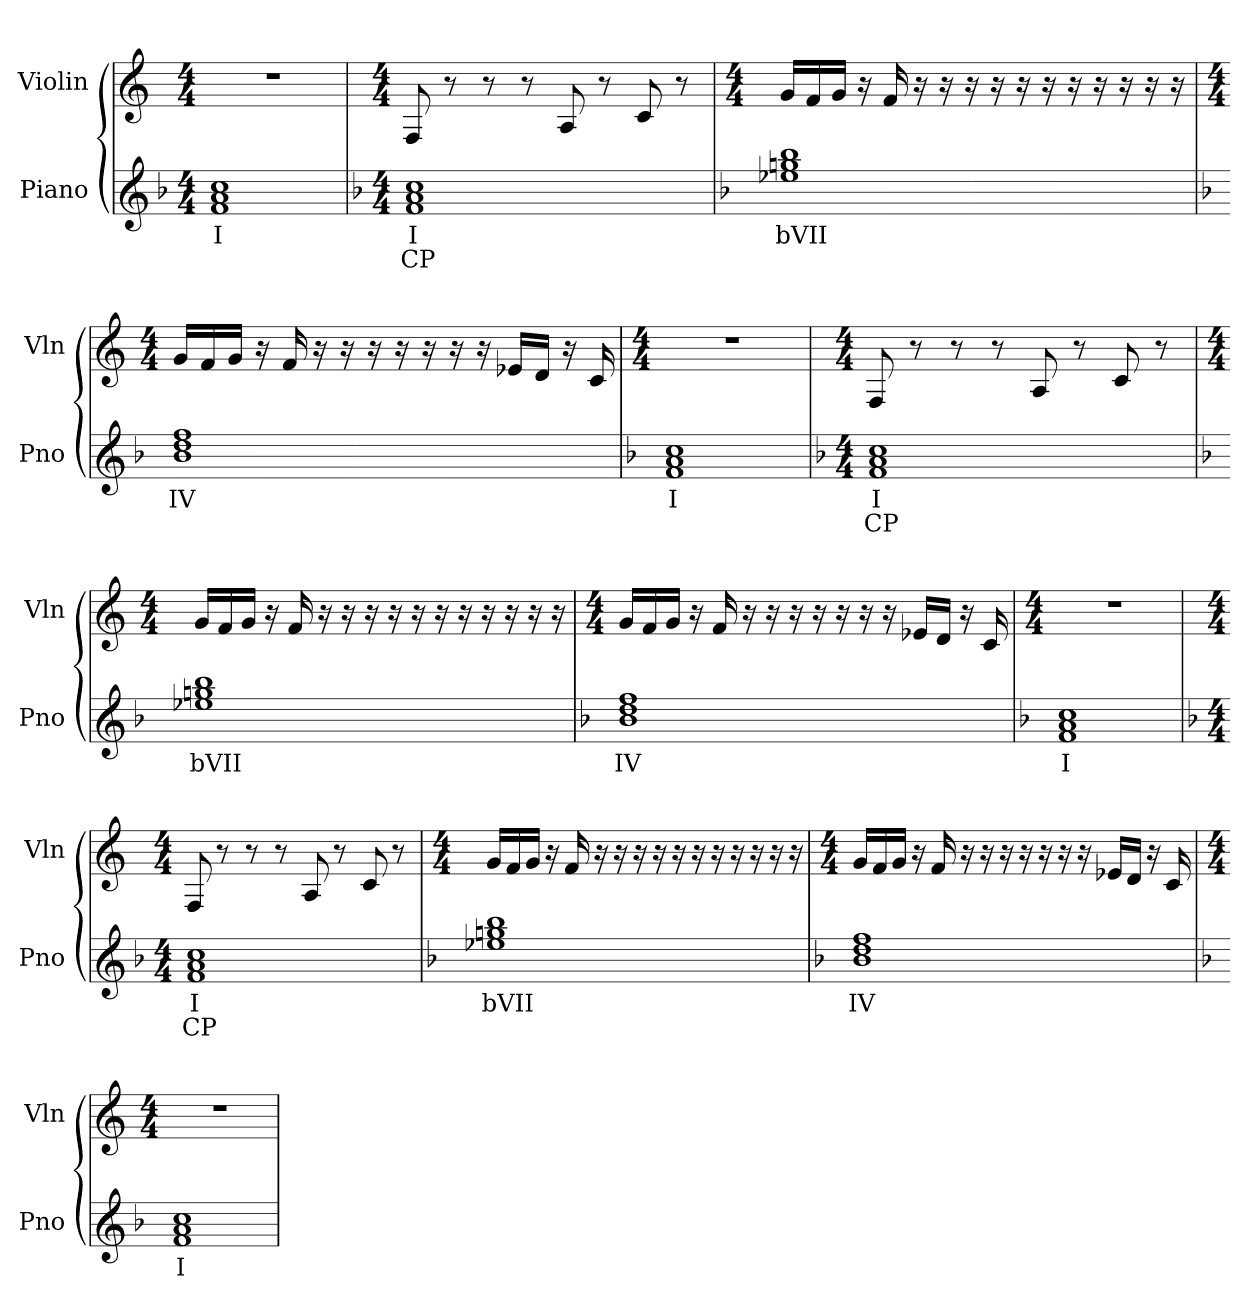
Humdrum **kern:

**kern	**text	**text	**kern
*part2	*part2	*part2	*part1
*staff2	*staff2	*staff2	*staff1
*I"Piano	*	*	*I"Violin
*I'Pno	*	*	*I'Vln
*k[b-]	*	*	*
*F:	*	*	*
*M4/4	*	*	*M4/4
=	=	=	=
1f 1a 1cc	I	.	1r
=	=	=	=
*k[b-]	*	*	*
*F:	*	*	*
*M4/4	*	*	*M4/4
1f 1a 1cc	I	CP	8F
.	.	.	8r
.	.	.	8r
.	.	.	8r
.	.	.	8A
.	.	.	8r
.	.	.	8c
.	.	.	8r
=	=	=	=
*k[b-]	*	*	*
*F:	*	*	*
*	*	*	*M4/4
1ee-X 1ggn 1bb-	bVII	.	16gLL
.	.	.	16f
.	.	.	16gJJ
.	.	.	16r
.	.	.	16f
.	.	.	16r
.	.	.	16r
.	.	.	16r
.	.	.	16r
.	.	.	16r
.	.	.	16r
.	.	.	16r
.	.	.	16r
.	.	.	16r
.	.	.	16r
.	.	.	16r
=	=	=	=
*k[b-]	*	*	*
*F:	*	*	*
*	*	*	*M4/4
1b- 1dd 1ff	IV	.	16gLL
.	.	.	16f
.	.	.	16gJJ
.	.	.	16r
.	.	.	16f
.	.	.	16r
.	.	.	16r
.	.	.	16r
.	.	.	16r
.	.	.	16r
.	.	.	16r
.	.	.	16r
.	.	.	16e-XLL
.	.	.	16dJJ
.	.	.	16r
.	.	.	16c
=	=	=	=
*k[b-]	*	*	*
*F:	*	*	*
*	*	*	*M4/4
1f 1a 1cc	I	.	1r
=	=	=	=
*k[b-]	*	*	*
*F:	*	*	*
*M4/4	*	*	*M4/4
1f 1a 1cc	I	CP	8F
.	.	.	8r
.	.	.	8r
.	.	.	8r
.	.	.	8A
.	.	.	8r
.	.	.	8c
.	.	.	8r
=	=	=	=
*k[b-]	*	*	*
*F:	*	*	*
*	*	*	*M4/4
1ee-X 1ggn 1bb-	bVII	.	16gLL
.	.	.	16f
.	.	.	16gJJ
.	.	.	16r
.	.	.	16f
.	.	.	16r
.	.	.	16r
.	.	.	16r
.	.	.	16r
.	.	.	16r
.	.	.	16r
.	.	.	16r
.	.	.	16r
.	.	.	16r
.	.	.	16r
.	.	.	16r
=	=	=	=
*k[b-]	*	*	*
*F:	*	*	*
*	*	*	*M4/4
1b- 1dd 1ff	IV	.	16gLL
.	.	.	16f
.	.	.	16gJJ
.	.	.	16r
.	.	.	16f
.	.	.	16r
.	.	.	16r
.	.	.	16r
.	.	.	16r
.	.	.	16r
.	.	.	16r
.	.	.	16r
.	.	.	16e-XLL
.	.	.	16dJJ
.	.	.	16r
.	.	.	16c
=	=	=	=
*k[b-]	*	*	*
*F:	*	*	*
*	*	*	*M4/4
1f 1a 1cc	I	.	1r
=	=	=	=
*k[b-]	*	*	*
*F:	*	*	*
*M4/4	*	*	*M4/4
1f 1a 1cc	I	CP	8F
.	.	.	8r
.	.	.	8r
.	.	.	8r
.	.	.	8A
.	.	.	8r
.	.	.	8c
.	.	.	8r
=	=	=	=
*k[b-]	*	*	*
*F:	*	*	*
*	*	*	*M4/4
1ee-X 1ggn 1bb-	bVII	.	16gLL
.	.	.	16f
.	.	.	16gJJ
.	.	.	16r
.	.	.	16f
.	.	.	16r
.	.	.	16r
.	.	.	16r
.	.	.	16r
.	.	.	16r
.	.	.	16r
.	.	.	16r
.	.	.	16r
.	.	.	16r
.	.	.	16r
.	.	.	16r
=	=	=	=
*k[b-]	*	*	*
*F:	*	*	*
*	*	*	*M4/4
1b- 1dd 1ff	IV	.	16gLL
.	.	.	16f
.	.	.	16gJJ
.	.	.	16r
.	.	.	16f
.	.	.	16r
.	.	.	16r
.	.	.	16r
.	.	.	16r
.	.	.	16r
.	.	.	16r
.	.	.	16r
.	.	.	16e-XLL
.	.	.	16dJJ
.	.	.	16r
.	.	.	16c
=	=	=	=
*k[b-]	*	*	*
*F:	*	*	*
*	*	*	*M4/4
1f 1a 1cc	I	.	1r
=	=	=	=
*-	*-	*-	*-
